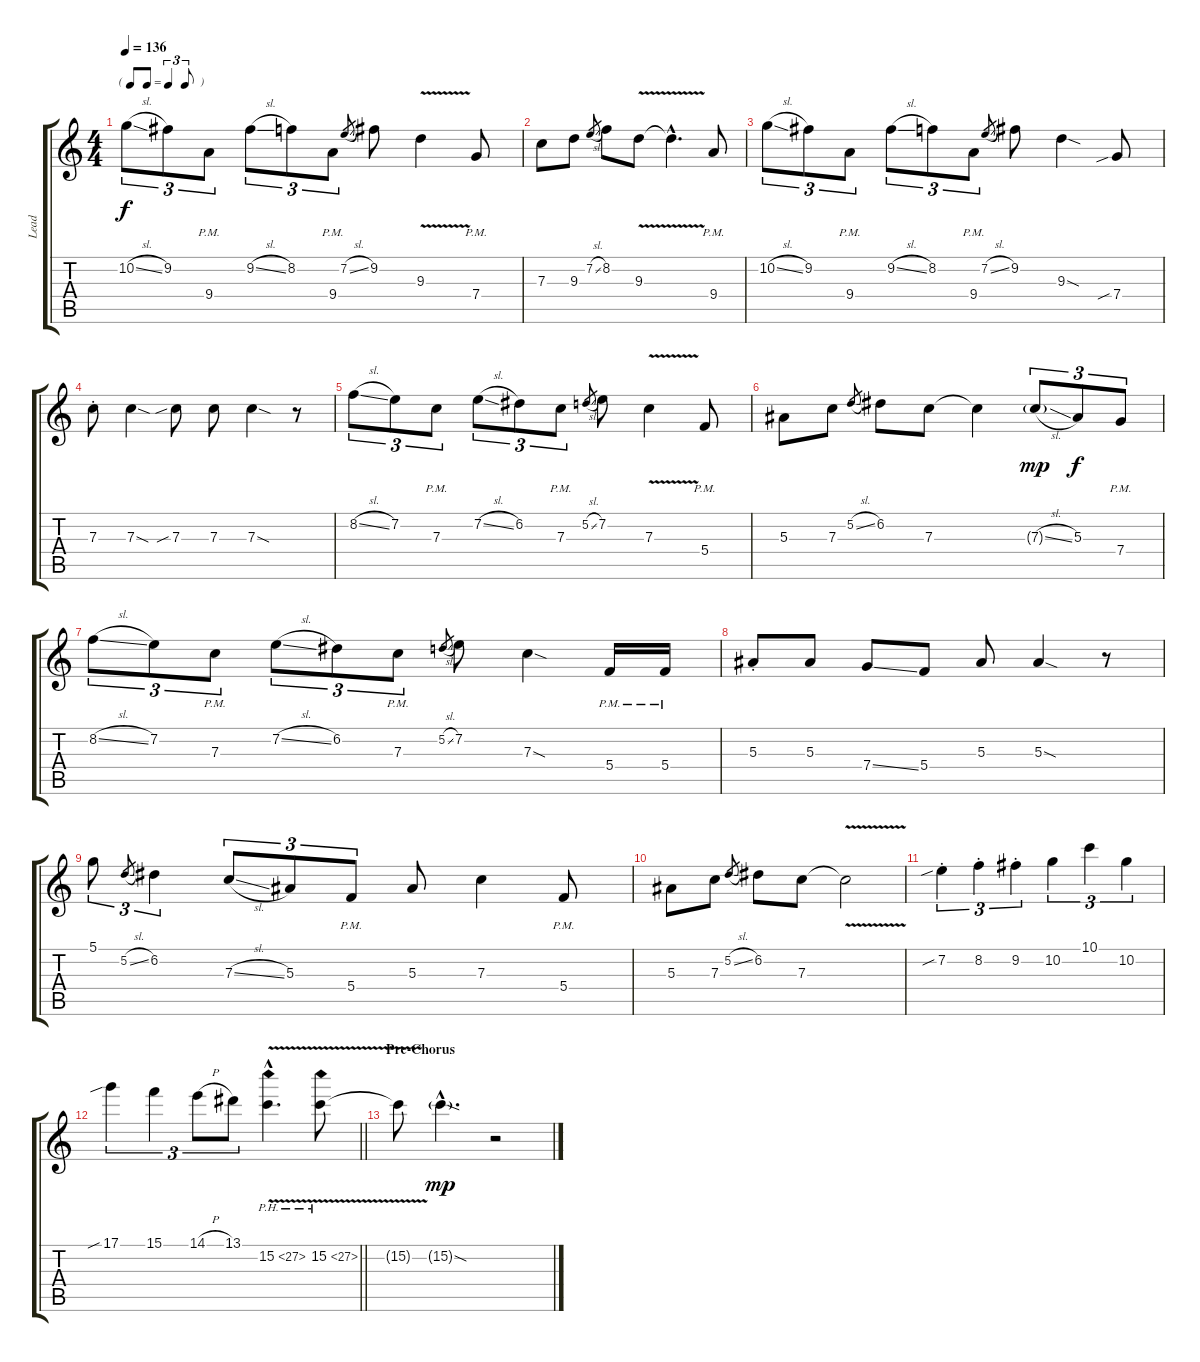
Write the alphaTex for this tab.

\track ("Lead" "Lead") {instrument overdrivenguitar}
\staff {score tabs}
\tuning (D4 A3 F3 C3 G2 D2) {hide}
\ts (4 4)
\tf triplet8th
\tempo 136
\clef g2
\ks c
10.2{sl}.8{tu (3 2) dy f} 9.2.8{tu (3 2)} 9.4{pm}.8{tu (3 2)} 9.2{sl}.8{tu (3 2)} 8.2.8{tu (3 2)} 9.4{pm}.8{tu (3 2)} 7.2{sl}.8{gr} 9.2.8 9.3{v}.4 7.4{pm}.8 |
7.3.8 9.3.8 7.2{sl}.8{gr} 8.2.8 9.3{v}.8 9.3{hac t}.4{d} 9.4{pm}.8 |
10.2{sl}.8{tu (3 2)} 9.2.8{tu (3 2)} 9.4{pm}.8{tu (3 2)} 9.2{sl}.8{tu (3 2)} 8.2.8{tu (3 2)} 9.4{pm}.8{tu (3 2)} 7.2{sl}.8{gr} 9.2.8 9.3{sod}.4 7.4{sib}.8 |
7.3{st}.8 7.3{sod}.4 7.3{sib}.8 7.3.8 7.3{sod}.4 r.8 |
8.2{sl}.8{tu (3 2)} 7.2.8{tu (3 2)} 7.3{pm}.8{tu (3 2)} 7.2{sl}.8{tu (3 2)} 6.2.8{tu (3 2)} 7.3{pm}.8{tu (3 2)} 5.2{sl}.8{gr} 7.2.8 7.3{v}.4 5.4{pm}.8 |
5.3.8 7.3.8 5.2{sl}.8{gr} 6.2.8 7.3.8 7.3{t}.4 7.3{sl g}.8{tu (3 2) dy mp} 5.3.8{tu (3 2) dy f} 7.4{pm}.8{tu (3 2)} |
8.2{sl}.8{tu (3 2)} 7.2.8{tu (3 2)} 7.3{pm}.8{tu (3 2)} 7.2{sl}.8{tu (3 2)} 6.2.8{tu (3 2)} 7.3{pm}.8{tu (3 2)} 5.2{sl}.8{gr} 7.2.8 7.3{sod}.4 5.4{pm}.16 5.4{pm}.16 |
5.3{st}.8 5.3.8 7.4{ss}.8 5.4.8 5.3.8 5.3{sod}.4 r.8 |
5.1.8{tu (3 2)} 5.2{sl}.8{gr} 6.2.4{tu (3 2)} 7.3{sl}.8{tu (3 2)} 5.3.8{tu (3 2)} 5.4{pm}.8{tu (3 2)} 5.3.8 7.3.4 5.4{pm}.8 |
5.3.8 7.3.8 5.2{sl}.8{gr} 6.2.8 7.3.8 7.3{v t}.2 |
7.2{sib st}.4{tu (3 2)} 8.2{st}.4{tu (3 2)} 9.2{st}.4{tu (3 2)} 10.2.4{tu (3 2)} 10.1.4{tu (3 2)} 10.2.4{tu (3 2)} |
\barLineRight lightlight
17.1{sib}.4{tu (3 2)} 15.1.4{tu (3 2)} 14.1{h}.8{tu (3 2)} 13.1.8{tu (3 2)} 15.2{ph 12 v hac}.4{d} 15.2{ph 12 v}.8 |
\section ("" "Pre-Chorus")
15.2{t}.8 15.2{sod g hac}.4{d dy mp} r.2
